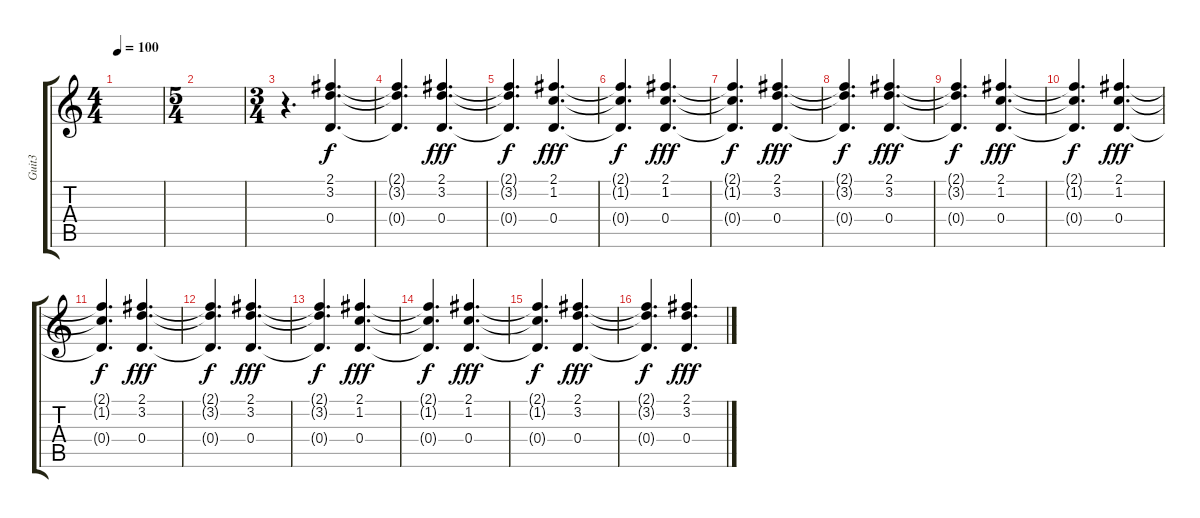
\track ("Guit3" "Guit3") {instrument acousticguitarsteel}
\staff {score tabs}
\tuning (E4 B3 G3 D3 A2 D2) {hide}
\ts (4 4)
\tempo 100
\clef g2
\ks c
|
\ts (5 4)
|
\ts (3 4)
r.4{d} (2.1 3.2 0.4).4{d} |
(2.1{t} 3.2{t} 0.4{t}).4{d dy f} (2.1 3.2 0.4).4{d dy fff} |
(2.1{t} 3.2{t} 0.4{t}).4{d dy f} (2.1 1.2 0.4).4{d dy fff} |
(2.1{t} 1.2{t} 0.4{t}).4{d dy f} (2.1 1.2 0.4).4{d dy fff} |
(2.1{t} 1.2{t} 0.4{t}).4{d dy f} (2.1 3.2 0.4).4{d dy fff} |
(2.1{t} 3.2{t} 0.4{t}).4{d dy f} (2.1 3.2 0.4).4{d dy fff} |
(2.1{t} 3.2{t} 0.4{t}).4{d dy f} (2.1 1.2 0.4).4{d dy fff} |
(2.1{t} 1.2{t} 0.4{t}).4{d dy f} (2.1 1.2 0.4).4{d dy fff} |
(2.1{t} 1.2{t} 0.4{t}).4{d dy f} (2.1 3.2 0.4).4{d dy fff} |
(2.1{t} 3.2{t} 0.4{t}).4{d dy f} (2.1 3.2 0.4).4{d dy fff} |
(2.1{t} 3.2{t} 0.4{t}).4{d dy f} (2.1 1.2 0.4).4{d dy fff} |
(2.1{t} 1.2{t} 0.4{t}).4{d dy f} (2.1 1.2 0.4).4{d dy fff} |
(2.1{t} 1.2{t} 0.4{t}).4{d dy f} (2.1 3.2 0.4).4{d dy fff} |
(2.1{t} 3.2{t} 0.4{t}).4{d dy f} (2.1 3.2 0.4).4{d dy fff}
